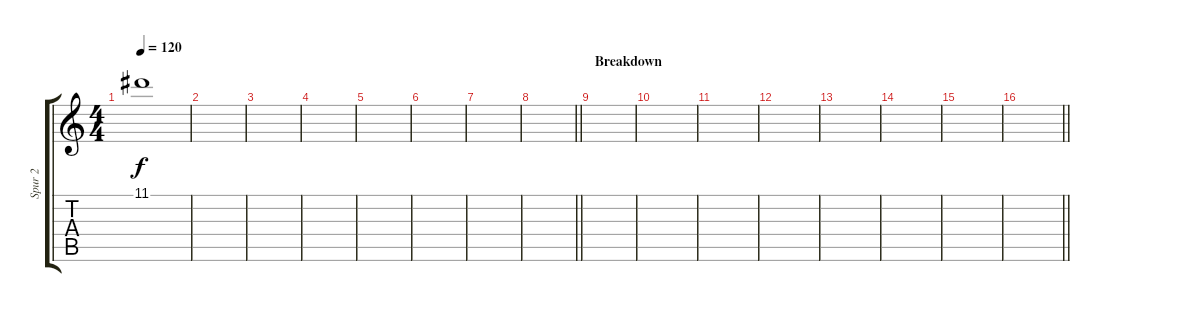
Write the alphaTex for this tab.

\track ("Spur 2" "Spur 2") {instrument distortionguitar}
\staff {score tabs}
\tuning (E4 B3 G3 D3 A2 E2) {hide}
\ts (4 4)
\tempo 120
\clef g2
\ks c
11.1{t}.1{dy f} |
|
|
|
|
|
|
\barLineRight lightlight
|
\section ("" "Breakdown")
|
|
|
|
|
|
|
\barLineRight lightlight
